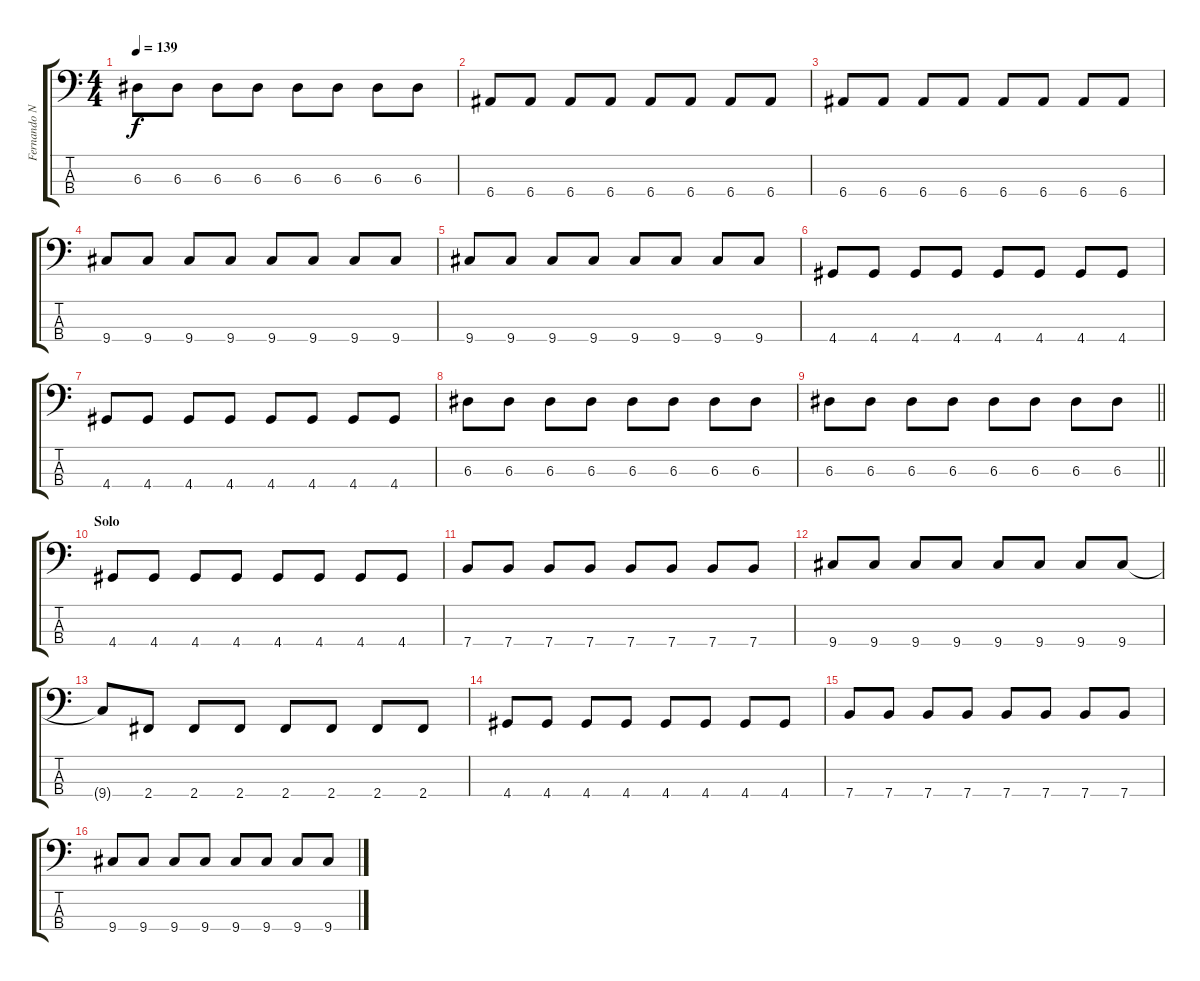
\track ("Fernando Nalé (Bajo)" "Fernando N") {instrument electricbasspick}
\staff {score tabs}
\tuning (G2 D2 A1 E1) {hide}
\ts (4 4)
\tempo 139
\clef f4
\ks c
6.3.8{dy f} 6.3.8 6.3.8 6.3.8 6.3.8 6.3.8 6.3.8 6.3.8 |
6.4.8 6.4.8 6.4.8 6.4.8 6.4.8 6.4.8 6.4.8 6.4.8 |
6.4.8 6.4.8 6.4.8 6.4.8 6.4.8 6.4.8 6.4.8 6.4.8 |
9.4.8 9.4.8 9.4.8 9.4.8 9.4.8 9.4.8 9.4.8 9.4.8 |
9.4.8 9.4.8 9.4.8 9.4.8 9.4.8 9.4.8 9.4.8 9.4.8 |
4.4.8 4.4.8 4.4.8 4.4.8 4.4.8 4.4.8 4.4.8 4.4.8 |
4.4.8 4.4.8 4.4.8 4.4.8 4.4.8 4.4.8 4.4.8 4.4.8 |
6.3.8 6.3.8 6.3.8 6.3.8 6.3.8 6.3.8 6.3.8 6.3.8 |
\barLineRight lightlight
6.3.8 6.3.8 6.3.8 6.3.8 6.3.8 6.3.8 6.3.8 6.3.8 |
\section ("" "Solo")
4.4.8 4.4.8 4.4.8 4.4.8 4.4.8 4.4.8 4.4.8 4.4.8 |
7.4.8 7.4.8 7.4.8 7.4.8 7.4.8 7.4.8 7.4.8 7.4.8 |
9.4.8 9.4.8 9.4.8 9.4.8 9.4.8 9.4.8 9.4.8 9.4.8 |
9.4{t}.8 2.4.8 2.4.8 2.4.8 2.4.8 2.4.8 2.4.8 2.4.8 |
4.4.8 4.4.8 4.4.8 4.4.8 4.4.8 4.4.8 4.4.8 4.4.8 |
7.4.8 7.4.8 7.4.8 7.4.8 7.4.8 7.4.8 7.4.8 7.4.8 |
9.4.8 9.4.8 9.4.8 9.4.8 9.4.8 9.4.8 9.4.8 9.4.8
